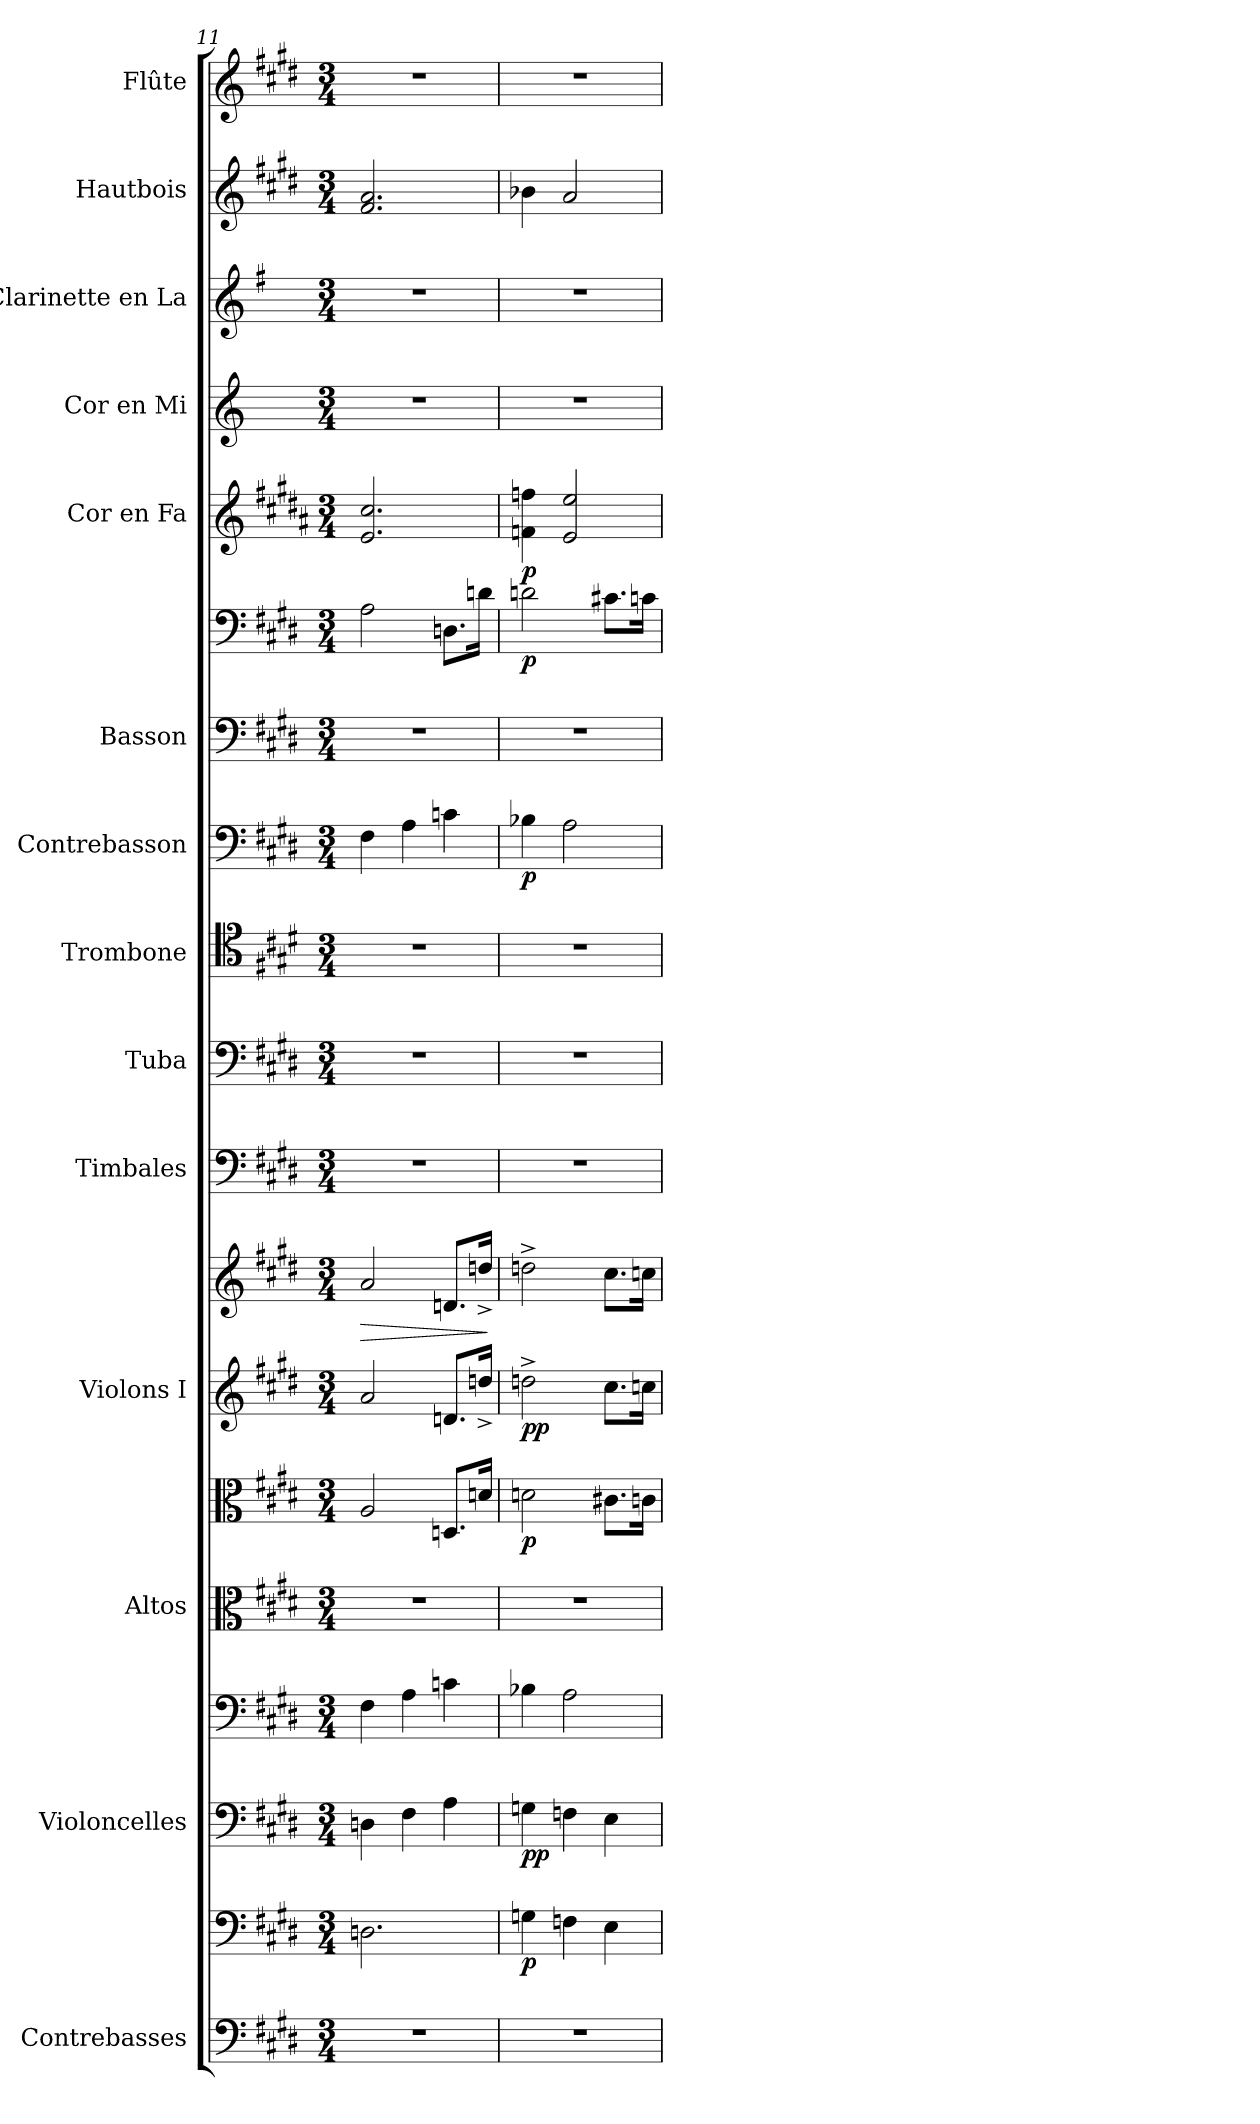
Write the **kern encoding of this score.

**kern	**kern	**dynam	**kern	**kern	**dynam	**kern	**kern	**dynam	**kern	**kern	**dynam	**kern	**kern	**kern	**kern	**dynam	**kern	**kern	**dynam	**kern	**dynam	**kern	**kern	**kern	**kern
*part14	*part14	*part14	*part13	*part13	*part13	*part12	*part12	*part12	*part11	*part11	*part11	*part10	*part9	*part8	*part7	*part7	*part6	*part6	*part6	*part5	*part5	*part4	*part3	*part2	*part1
*staff19	*staff18	*staff18/19	*staff17	*staff16	*staff16/17	*staff15	*staff14	*staff14/15	*staff13	*staff12	*staff12/13	*staff11	*staff10	*staff9	*staff8	*staff8	*staff7	*staff6	*staff6/7	*staff5	*staff5	*staff4	*staff3	*staff2	*staff1
*I"Contrebasses	*	*	*I"Violoncelles	*	*	*I"Altos	*	*	*I"Violons I	*	*	*I"Timbales	*I"Tuba	*I"Trombone	*I"Contrebasson	*	*I"Basson	*	*	*I"Cor en Fa	*	*I"Cor en Mi	*I"Clarinette en La	*I"Hautbois	*I"Flûte
*I'Cbs.	*	*	*I'Vlcs	*	*	*I'Alt.	*	*	*I'Vlns. I	*	*	*I'Timb.	*I'Tba.	*I'Tbn.	*I'Cbsn.	*	*I'Bsn.	*	*	*I'Cor Fa	*	*I'Cor Mi	*I'Clar. La	*I'Htbs.	*I'Fl.
*clefF4	*clefF4	*	*clefF4	*clefF4	*	*clefC3	*clefC3	*	*clefG2	*clefG2	*	*clefF4	*clefF4	*clefC4	*clefF4	*	*clefF4	*clefF4	*	*clefG2	*	*clefG2	*clefG2	*clefG2	*clefG2
*ITrd7c12	*ITrd7c12	*	*	*	*	*	*	*	*	*	*	*	*	*	*ITrd7c12	*	*	*	*	*ITrd4c7	*	*ITrd5c8	*ITrd2c3	*	*
*k[f#c#g#d#]	*k[f#c#g#d#]	*	*k[f#c#g#d#]	*k[f#c#g#d#]	*	*k[f#c#g#d#]	*k[f#c#g#d#]	*	*k[f#c#g#d#]	*k[f#c#g#d#]	*	*k[f#c#g#d#]	*k[f#c#g#d#]	*k[f#c#g#d#]	*k[f#c#g#d#]	*	*k[f#c#g#d#]	*k[f#c#g#d#]	*	*k[f#c#g#d#]	*	*k[f#c#g#d#]	*k[f#c#g#d#]	*k[f#c#g#d#]	*k[f#c#g#d#]
*M3/4	*M3/4	*	*M3/4	*M3/4	*	*M3/4	*M3/4	*	*M3/4	*M3/4	*	*M3/4	*M3/4	*M3/4	*M3/4	*	*M3/4	*M3/4	*	*M3/4	*	*M3/4	*M3/4	*M3/4	*M3/4
=11	=11	=11	=11	=11	=11	=11	=11	=11	=11	=11	=11	=11	=11	=11	=11	=11	=11	=11	=11	=11	=11	=11	=11	=11	=11
!	!	!	!	!	!	!	!	!	!	!	!LO:HP:b	!	!	!	!	!	!	!	!	!	!	!	!	!	!
!	!	!	!	!	!	!	!	!	!	!	!LO:DY:n=1:b=2	!	!	!	!	!	!	!	!	!	!	!	!	!	!
!	!	!	!	!	!	!	!	!	!	!	!LO:DY:n=2:b	!	!	!	!	!	!	!	!	!	!	!	!	!	!
2.r	2.DDn\	.	4Dn\	4F#\	.	2.r	2A/	.	2a/	2a/	> mp mp	2.r	2.r	2.r	4FF#\	.	2.r	2A\	.	2.A/ 2.f#/	.	2.r	2.r	2.f#/ 2.a/	2.r
.	.	.	4F#\	4A\	.	.	.	.	.	.	.	.	.	.	4AA\	.	.	.	.	.	.	.	.	.	.
.	.	.	4A\	4cn\	.	.	8.Dn/L	.	8.dn/L	8.dn/L	.	.	.	.	4Cn\	.	.	8.Dn\L	.	.	.	.	.	.	.
.	.	.	.	.	.	.	16dn/Jk	.	16ddn^/Jk	16ddn^/Jk	.	.	.	.	.	.	.	16dn\Jk	.	.	.	.	.	.	.
.	.	.	.	.	.	.	.	.	.	.	]	.	.	.	.	.	.	.	.	.	.	.	.	.	.
=12	=12	=12	=12	=12	=12	=12	=12	=12	=12	=12	=12	=12	=12	=12	=12	=12	=12	=12	=12	=12	=12	=12	=12	=12	=12
!	!	!LO:DY:b	!	!	!LO:DY:b=2	!	!	!	!	!	!	!	!	!	!	!	!	!	!	!	!	!	!	!	!
!	!	!	!	!	!LO:DY:n=1:b	!	!	!LO:DY:b	!	!	!LO:DY:b=2	!	!	!	!	!	!	!	!	!	!	!	!	!	!
!	!	!	!	!	!	!	!	!	!	!	!LO:DY:n=1:b	!	!	!	!	!LO:DY:b	!	!	!LO:DY:b	!	!LO:DY:b	!	!	!	!
2.r	4GGn\	p	4Gn\	4B-X\	p p	2.r	2dn\	p	2ddn^\	2ddn^\	p p	2.r	2.r	2.r	4BB-X\	p	2.r	2dn\	p	4B-X\ 4b-X\	p	2.r	2.r	4b-X\	2.r
.	4FFn\	.	4Fn\	2A\	.	.	.	.	.	.	.	.	.	.	2AA\	.	.	.	.	2A/ 2a/	.	.	.	2a/	.
.	4EE\	.	4E\	.	.	.	8.c#X\L	.	8.cc#\L	8.cc#\L	.	.	.	.	.	.	.	8.c#X\L	.	.	.	.	.	.	.
.	.	.	.	.	.	.	16cn\Jk	.	16ccn\Jk	16ccn\Jk	.	.	.	.	.	.	.	16cn\Jk	.	.	.	.	.	.	.
=	=	=	=	=	=	=	=	=	=	=	=	=	=	=	=	=	=	=	=	=	=	=	=	=	=
*-	*-	*-	*-	*-	*-	*-	*-	*-	*-	*-	*-	*-	*-	*-	*-	*-	*-	*-	*-	*-	*-	*-	*-	*-	*-
